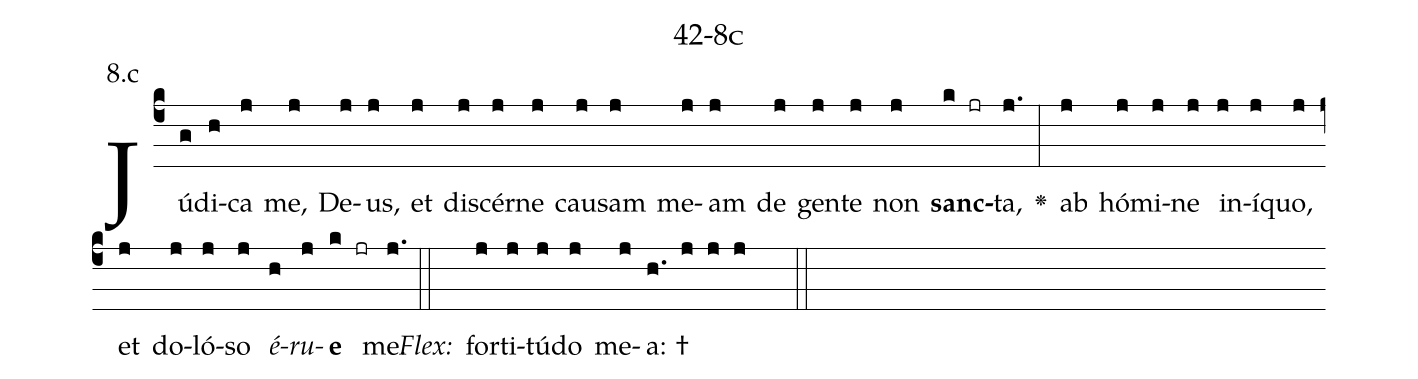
name: 42-8c;
annotation: 8.c;
%%
(c4)Jú(g)di(h)ca(j) me,(j) De(j)us,(j) et(j) di(j)scér(j)ne(j) cau(j)sam(j) me(j)am(j) de(j) gen(j)te(j) non(j) <b>sanc</b>(k jr)ta,(j.) <v>\greheightstar</v>(:) ab(j) hó(j)mi(j)ne(j) in(j)í(j)quo,(j) et(j) do(j)ló(j)so(j) <i>é</i>(h)<i>ru</i>(j)<b>e</b>(k jr) me.(j.) (::)
<i>Flex:</i>()  for(j)ti(j)tú(j)do(j) me(j)a: †(h. j j j  ::)

%E(j) u(j) o(h) u(j) a(k) e.(j.) (::)
